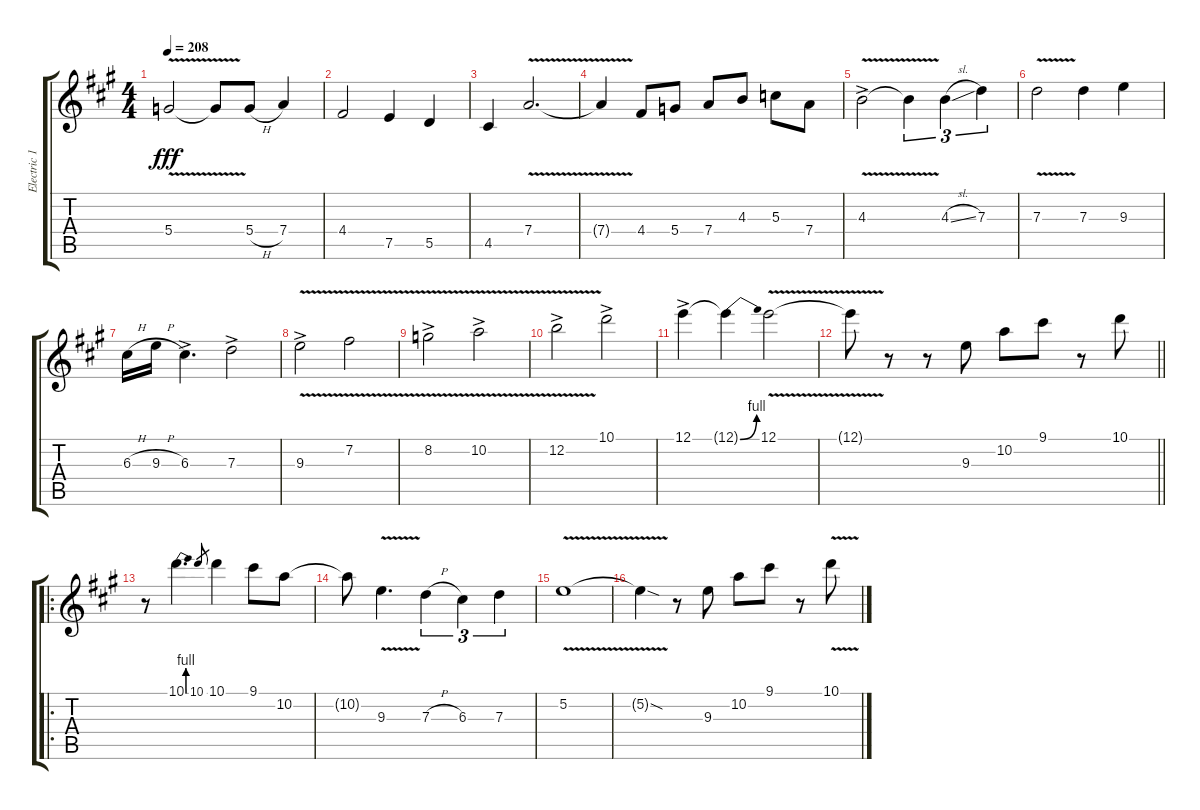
\track ("Electric 1" "Electric 1") {instrument distortionguitar}
\staff {score tabs}
\tuning (E4 B3 G3 D3 A2 E2) {hide}
\ts (4 4)
\tempo 208
\clef g2
\ks a
5.4{v}.2{dy fff} 5.4{t}.8 5.4{h}.8 7.4.4 |
4.4.2 7.5.4 5.5.4 |
4.5.4 7.4{v}.2{d} |
7.4{t}.4 4.4.8 5.4.8 7.4.8 4.3.8 5.3.8 7.4.8 |
4.3{v ac}.2 4.3{t}.4{tu (3 2)} 4.3{sl}.4{tu (3 2)} 7.3.4{tu (3 2)} |
7.3{v}.2 7.3.4 9.3.4 |
6.3{h}.16 9.3{h}.16 6.3{ac}.4{d} 7.3{ac}.2 |
9.3{v ac}.2 7.2{v}.2 |
8.2{v ac}.2 10.2{v ac}.2 |
12.2{v ac}.2 10.1{ac}.2 |
12.1{ac}.4 12.1{be (bend 0 0 60 4) t}.4 12.1{v}.2 |
\barLineRight lightlight
12.1{t}.8 r.8 r.8 9.3.8 10.2.8 9.1.8 r.8 10.1.8 |
\ro
r.8 10.1{be (bend 0 0 60 4)}.4{d} 10.1.8{gr} 10.1.4 9.1.8 10.2.8 |
10.2{t}.8 9.3{v}.4{d} 7.3{h}.4{tu (3 2)} 6.3.4{tu (3 2)} 7.3.4{tu (3 2)} |
5.2{v}.1 |
5.2{sod t}.4 r.8 9.3.8 10.2.8 9.1.8 r.8 10.1{v}.8
